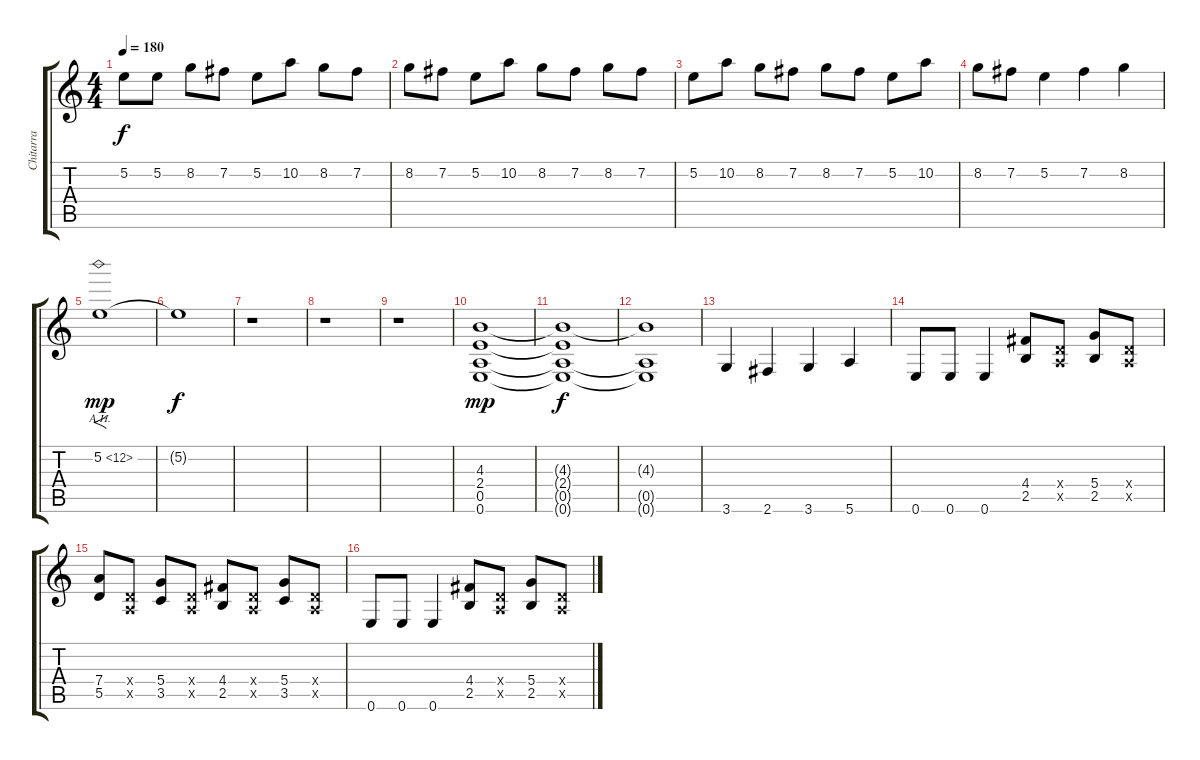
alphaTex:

\track ("Chitarra" "Chitarra") {instrument distortionguitar}
\staff {score tabs}
\tuning (E4 B3 G3 D3 A2 E2) {hide}
\ts (4 4)
\tempo 180
\clef g2
\ks c
5.2.8{dy f} 5.2.8 8.2.8 7.2.8 5.2.8 10.2.8 8.2.8 7.2.8 |
8.2.8 7.2.8 5.2.8 10.2.8 8.2.8 7.2.8 8.2.8 7.2.8 |
5.2.8 10.2.8 8.2.8 7.2.8 8.2.8 7.2.8 5.2.8 10.2.8 |
8.2.8 7.2.8 5.2.4 7.2.4 8.2.4 |
5.2{ah 7}.1{f dy mp} |
5.2{t}.1{dy f} |
r.1 |
r.1 |
r.1 |
(4.3 2.4 0.5 0.6).1{dy mp} |
(4.3{t} 2.4{t} 0.5{t} 0.6{t}).1{dy f} |
(4.3{t} 0.5{t} 0.6{t}).1 |
3.6.4 2.6.4 3.6.4 5.6.4 |
0.6.8 0.6.8 0.6.4 (4.4 2.5).8 (0.4{x} 0.5{x}).8 (5.4 2.5).8 (0.4{x} 0.5{x}).8 |
(7.4 5.5).8 (0.4{x} 0.5{x}).8 (5.4 3.5).8 (0.4{x} 0.5{x}).8 (4.4 2.5).8 (0.4{x} 0.5{x}).8 (5.4 3.5).8 (0.4{x} 0.5{x}).8 |
0.6.8 0.6.8 0.6.4 (4.4 2.5).8 (0.4{x} 0.5{x}).8 (5.4 2.5).8 (0.4{x} 0.5{x}).8
